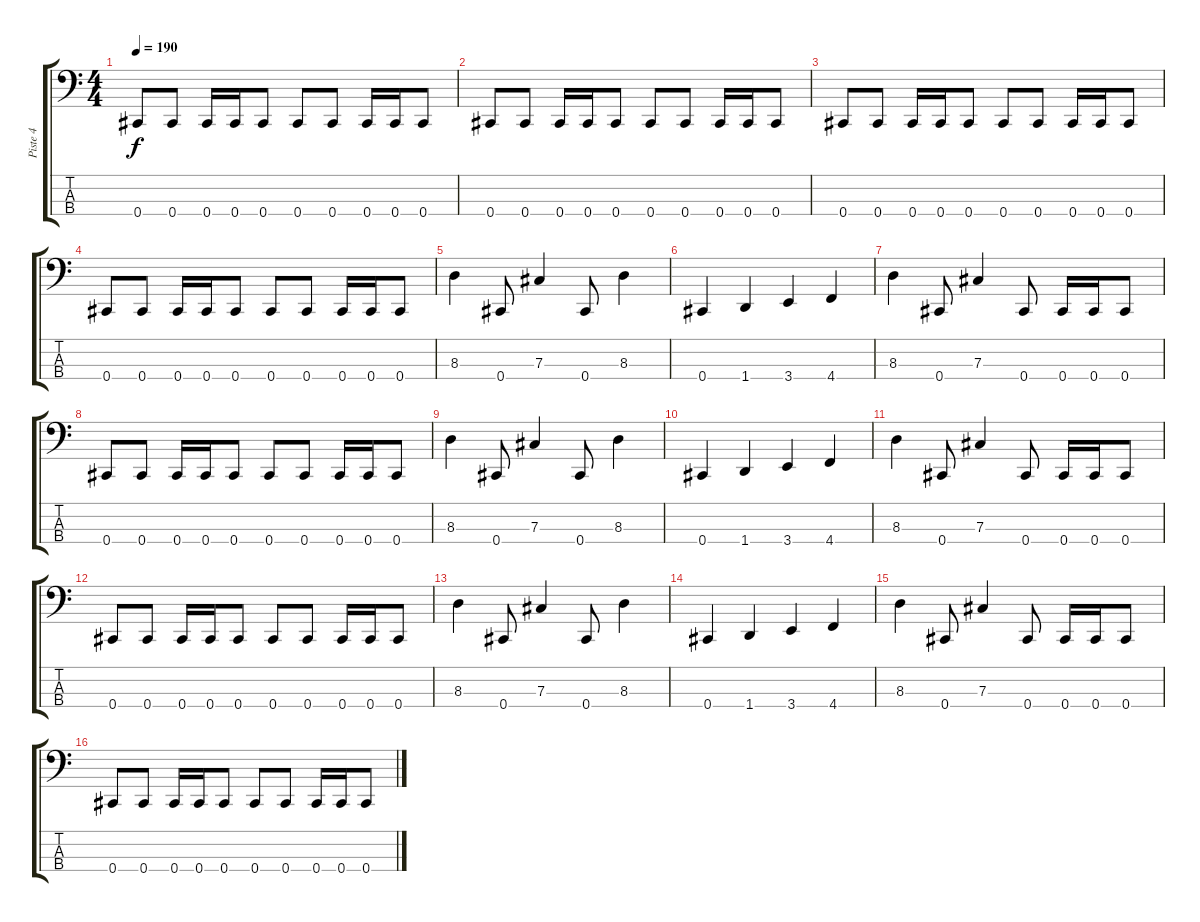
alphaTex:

\track ("Piste 4" "Piste 4") {instrument electricbasspick}
\staff {score tabs}
\tuning (E2 B1 Gb1 Db1) {hide}
\ts (4 4)
\tempo 190
\clef f4
\ks c
0.4.8{dy f} 0.4.8 0.4.16 0.4.16 0.4.8 0.4.8 0.4.8 0.4.16 0.4.16 0.4.8 |
0.4.8 0.4.8 0.4.16 0.4.16 0.4.8 0.4.8 0.4.8 0.4.16 0.4.16 0.4.8 |
0.4.8 0.4.8 0.4.16 0.4.16 0.4.8 0.4.8 0.4.8 0.4.16 0.4.16 0.4.8 |
0.4.8 0.4.8 0.4.16 0.4.16 0.4.8 0.4.8 0.4.8 0.4.16 0.4.16 0.4.8 |
8.3.4 0.4.8 7.3.4 0.4.8 8.3.4 |
0.4.4 1.4.4 3.4.4 4.4.4 |
8.3.4 0.4.8 7.3.4 0.4.8 0.4.16 0.4.16 0.4.8 |
0.4.8 0.4.8 0.4.16 0.4.16 0.4.8 0.4.8 0.4.8 0.4.16 0.4.16 0.4.8 |
8.3.4 0.4.8 7.3.4 0.4.8 8.3.4 |
0.4.4 1.4.4 3.4.4 4.4.4 |
8.3.4 0.4.8 7.3.4 0.4.8 0.4.16 0.4.16 0.4.8 |
0.4.8 0.4.8 0.4.16 0.4.16 0.4.8 0.4.8 0.4.8 0.4.16 0.4.16 0.4.8 |
8.3.4 0.4.8 7.3.4 0.4.8 8.3.4 |
0.4.4 1.4.4 3.4.4 4.4.4 |
8.3.4 0.4.8 7.3.4 0.4.8 0.4.16 0.4.16 0.4.8 |
0.4.8 0.4.8 0.4.16 0.4.16 0.4.8 0.4.8 0.4.8 0.4.16 0.4.16 0.4.8
